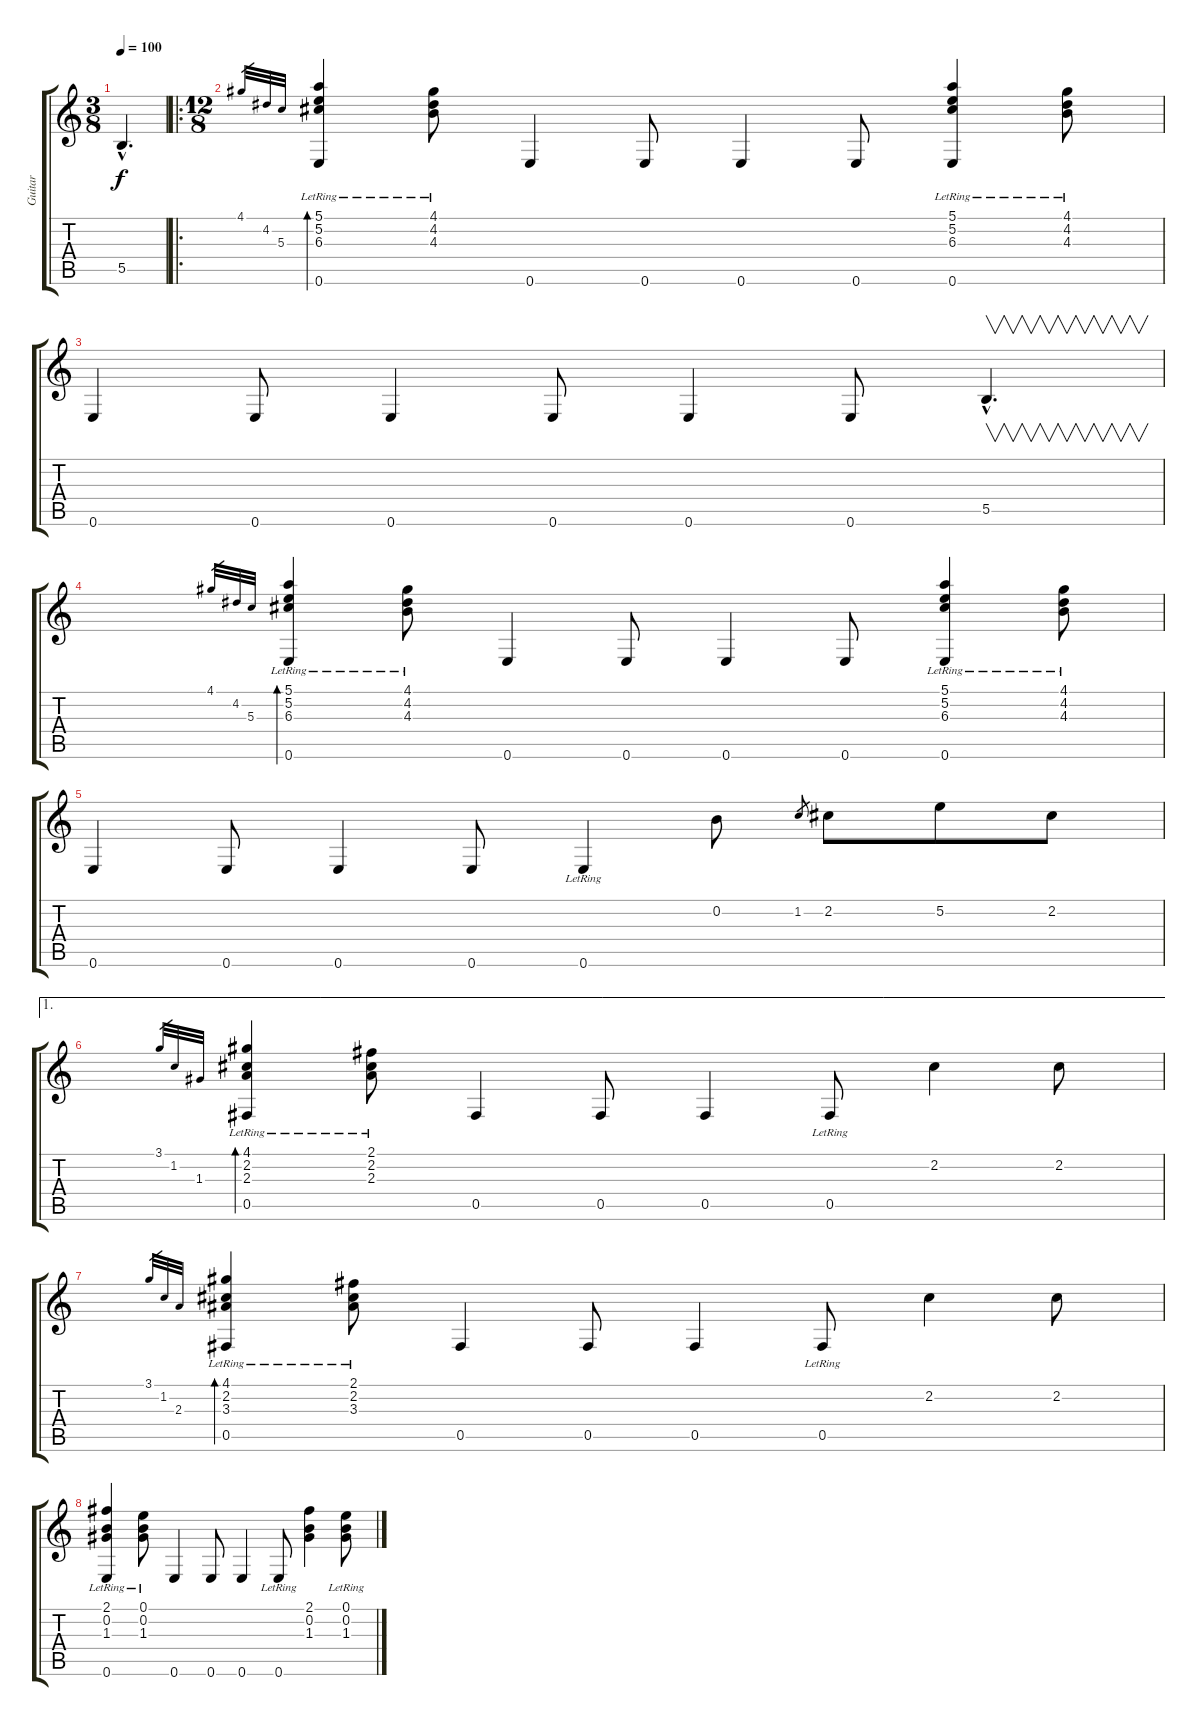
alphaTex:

\track ("Guitar" "Guitar") {instrument acousticguitarnylon}
\staff {score tabs}
\tuning (E4 B3 G3 D3 Gb2 E2) {hide}
\ts (3 8)
\tempo 100
\clef g2
\ks c
5.5{hac}.4{d dy f instrument acousticguitarnylon} |
\ro
\ts (12 8)
4.1.32{gr} 4.2.32{gr} 5.3.32{gr} (5.1 5.2 6.3 0.6{lr}).4{bd 60} (4.1{lr} 4.2{lr} 4.3{lr}).8 0.6.4 0.6.8 0.6.4 0.6.8 (5.1 5.2 6.3 0.6{lr}).4 (4.1{lr} 4.2{lr} 4.3{lr}).8 |
0.6.4 0.6.8 0.6.4 0.6.8 0.6.4 0.6.8 5.5{hac}.4{v d} |
4.1.32{gr} 4.2.32{gr} 5.3.32{gr} (5.1 5.2 6.3 0.6{lr}).4{bd 60} (4.1{lr} 4.2{lr} 4.3{lr}).8 0.6.4 0.6.8 0.6.4 0.6.8 (5.1 5.2 6.3 0.6{lr}).4 (4.1{lr} 4.2{lr} 4.3{lr}).8 |
0.6.4 0.6.8 0.6.4 0.6.8 0.6{lr}.4 0.2.8 1.2.8{gr} 2.2.8 5.2.8 2.2.8 |
\ae 1
3.1.32{gr} 1.2.32{gr} 1.3.32{gr} (4.1 2.2 2.3 0.5{lr}).4{bd 60} (2.1{lr} 2.2{lr} 2.3{lr}).8 0.5.4 0.5.8 0.5.4 0.5{lr}.8 2.2.4 2.2.8 |
3.1.32{gr} 1.2.32{gr} 2.3.32{gr} (4.1 2.2 3.3 0.5{lr}).4{bd 60} (2.1{lr} 2.2{lr} 3.3{lr}).8 0.5.4 0.5.8 0.5.4 0.5{lr}.8 2.2.4 2.2.8 |
(2.1 0.2 1.3 0.6{lr}).4 (0.1{lr} 0.2{lr} 1.3{lr}).8 0.6.4 0.6.8 0.6.4 0.6{lr}.8 (2.1 0.2 1.3).4 (0.1{lr} 0.2{lr} 1.3{lr}).8
